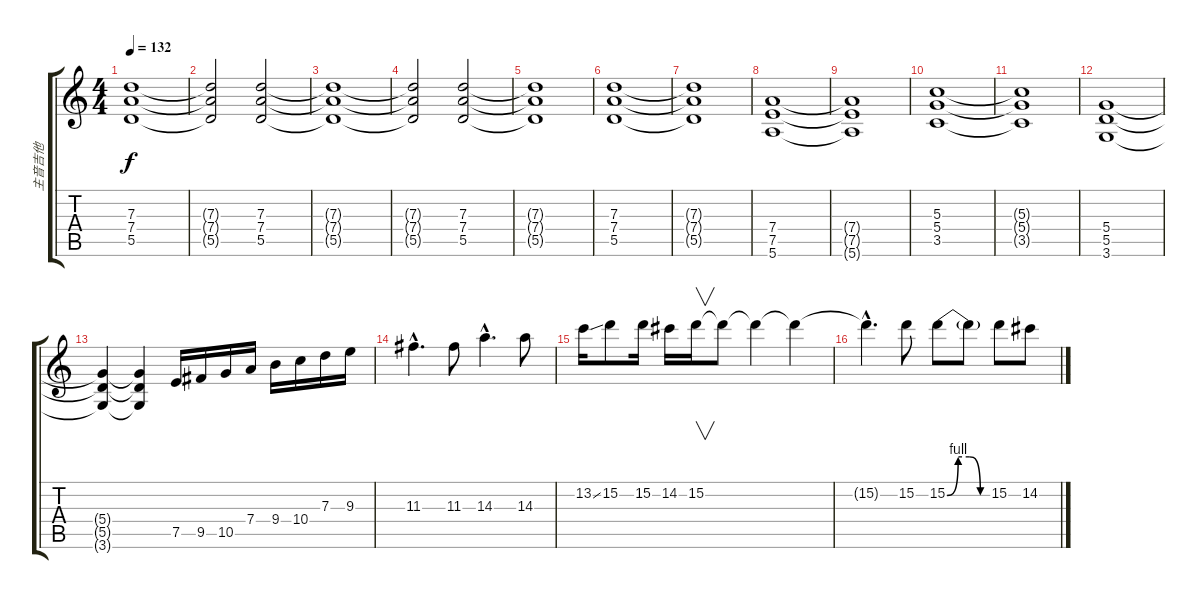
\track ("主音吉他" "主音吉他") {instrument distortionguitar}
\staff {score tabs}
\tuning (E4 B3 G3 D3 A2 E2) {hide}
\ts (4 4)
\tempo 132
\clef g2
\ks c
(7.3{t} 7.4{t} 5.5{t}).1{dy f} |
(7.3{t} 7.4{t} 5.5{t}).2 (7.3 7.4 5.5).2 |
(7.3{t} 7.4{t} 5.5{t}).1 |
(7.3{t} 7.4{t} 5.5{t}).2 (7.3 7.4 5.5).2 |
(7.3{t} 7.4{t} 5.5{t}).1 |
(7.3 7.4 5.5).1 |
(7.3{t} 7.4{t} 5.5{t}).1 |
(7.4 7.5 5.6).1 |
(7.4{t} 7.5{t} 5.6{t}).1 |
(5.3 5.4 3.5).1 |
(5.3{t} 5.4{t} 3.5{t}).1 |
(5.4 5.5 3.6).1 |
(5.4{t} 5.5{t} 3.6{t}).4 (5.4{t} 5.5{t} 3.6{t}).4 7.5.16 9.5.16 10.5.16 7.4.16 9.4.16 10.4.16 7.3.16 9.3.16 |
11.3{hac}.4{d} 11.3.8 14.3{hac}.4{d} 14.3.8 |
13.2{ss}.16 15.2.8 15.2.16 14.2.16 15.2.16{v} 15.2{t}.8 15.2{t}.4 15.2{t}.4 |
15.2{hac t}.4{d} 15.2.8 15.2{be (custom 0 0 15 4 30 4 45 0 60 0)}.8 15.2{t}.8 15.2.8 14.2.8
